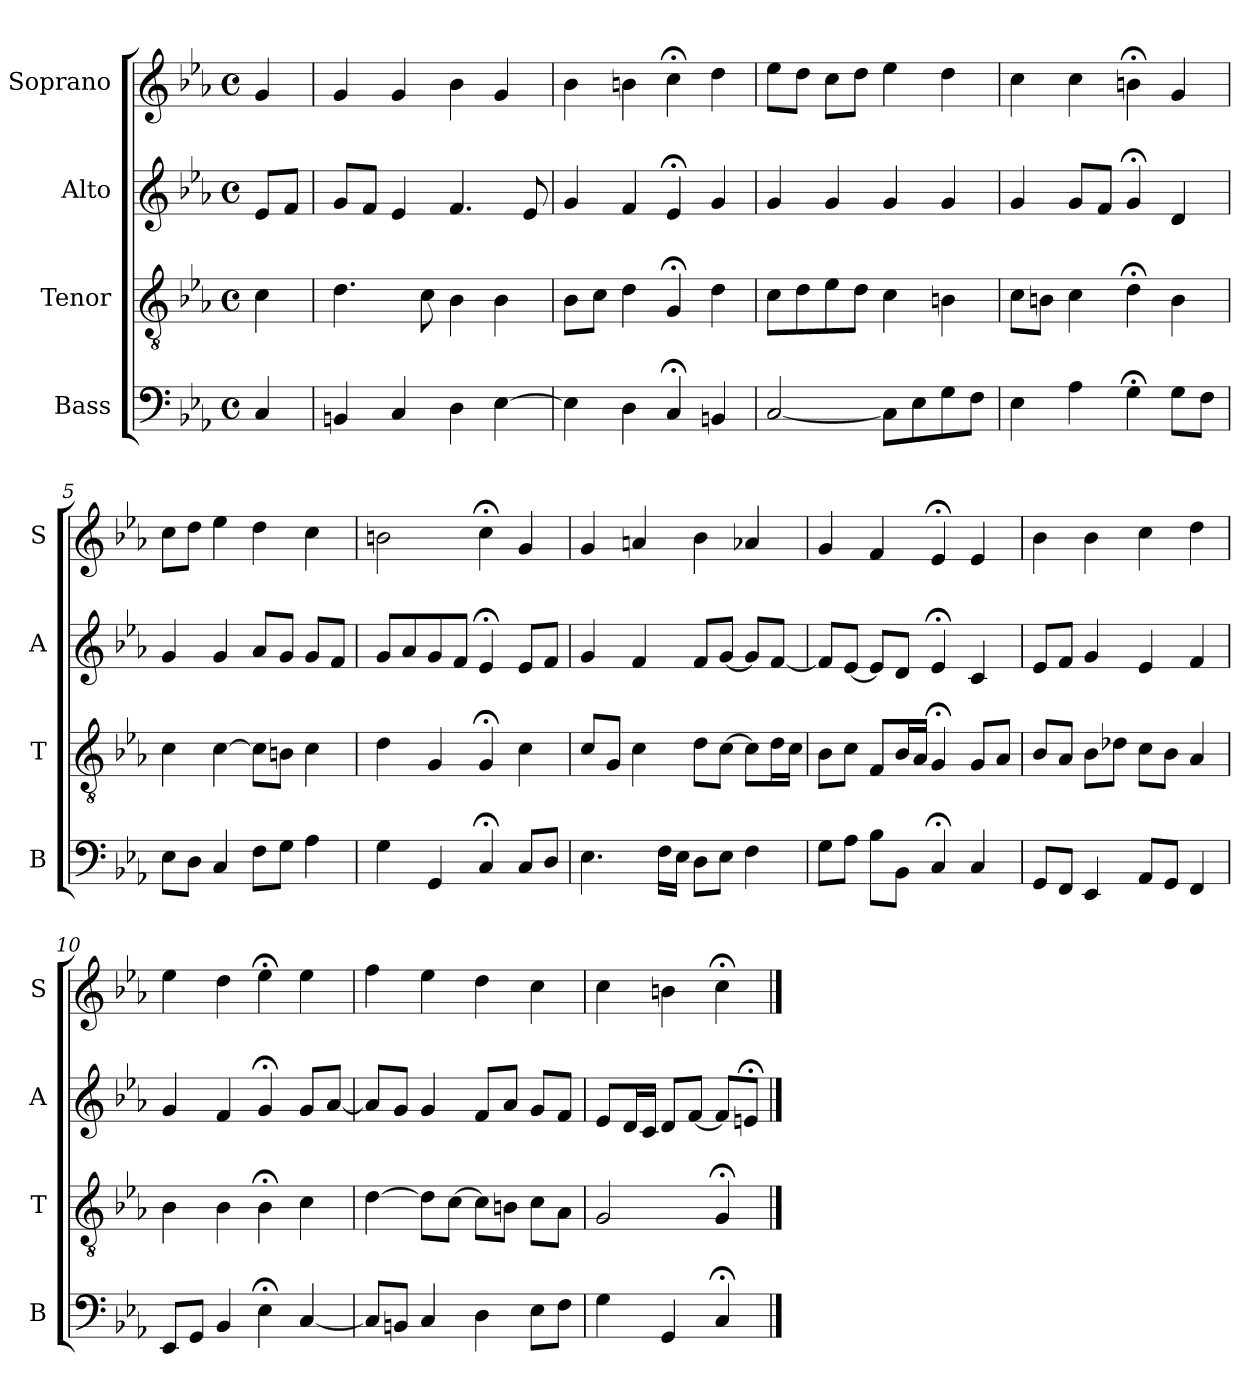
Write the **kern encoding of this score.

**kern	**kern	**kern	**kern
*part4	*part3	*part2	*part1
*staff4	*staff3	*staff2	*staff1
*I"Bass	*I"Tenor	*I"Alto	*I"Soprano
*I'B	*I'T	*I'A	*I'S
*clefF4	*clefGv2	*clefG2	*clefG2
*k[b-e-a-]	*k[b-e-a-]	*k[b-e-a-]	*k[b-e-a-]
*c:	*c:	*c:	*c:
*M4/4	*M4/4	*M4/4	*M4/4
*met(c)	*met(c)	*met(c)	*met(c)
*MM100	*MM100	*MM100	*MM100
=	=	=	=
4C	4c	8e-L	4g
.	.	8fJ	.
=1	=1	=1	=1
4BBn	4.d	8gL	4g
.	.	8fJ	.
4C	.	4e-	4g
.	8c	.	.
4D	4B-	4.f	4b-
[4E-	4B-	.	4g
.	.	8e-	.
=2	=2	=2	=2
4E-]	8B-L	4g	4b-
.	8cJ	.	.
4D	4d	4f	4bn
4C;<	4G;<	4e-;<i	4cc;<i
4BBn	4d	4gi	4ddi
=3	=3	=3	=3
[2C	8cL	4g	8ee-L
.	8d	.	8ddJ
.	8e-	4g	8ccL
.	8dJ	.	8ddJ
8CL]	4c	4g	4ee-
8E-	.	.	.
8G	4Bn	4g	4dd
8FJ	.	.	.
=4	=4	=4	=4
4E-	8cL	4g	4cc
.	8BnJ	.	.
4A-	4c	8gL	4cc
.	.	8fJ	.
4G;<	4d;<	4g;<	4bn;<
8GL	4Bi	4di	4g
8FJ	.	.	.
=5	=5	=5	=5
8E-L	4ci	4gi	8ccL
8DJ	.	.	8ddJ
4C	[4c	4g	4ee-
8FL	8cL]	8a-L	4dd
8GJ	8BnJ	8gJ	.
4A-	4c	8gL	4cc
.	.	8fJ	.
=6	=6	=6	=6
4G	4d	8gL	2bn
.	.	8a-	.
4GG	4G	8g	.
.	.	8fJ	.
4C;<	4G;<	4e-;<	4cc;<
8CL	4c	8e-L	4g
8DJ	.	8fJ	.
=7	=7	=7	=7
4.E-	8cL	4g	4g
.	8GJ	.	.
.	4c	4f	4an
16FLL	.	.	.
16E-JJ	.	.	.
8DL	8dL	8fL	4b-
8E-J	[8cJ	[8gJ	.
4F	8cL]	8gL]	4a-X
.	16dL	[8fJ	.
.	16cJJ	.	.
=8	=8	=8	=8
8GL	8B-L	8fL]	4g
8A-J	8cJ	[8e-J	.
8B-L	8FL	8e-L]	4f
8BB-J	16B-L	8dJ	.
.	16A-JJ	.	.
4C;<	4G;<	4e-;<	4e-;<i
4C	8GL	4ci	4e-i
.	8A-J	.	.
=9	=9	=9	=9
8GGL	8B-L	8e-iL	4b-i
8FFJ	8A-J	8fJ	.
4EE-	8B-L	4g	4b-
.	8d-XJ	.	.
8AA-L	8cL	4e-	4cc
8GGJ	8B-J	.	.
4FF	4A-	4f	4dd
=10	=10	=10	=10
8EE-L	4B-	4g	4ee-
8GGJ	.	.	.
4BB-	4B-	4f	4dd
4E-;<	4B-;<	4g;<	4ee-;<
[4C	4c	8gL	4ee-
.	.	[8a-J	.
=11	=11	=11	=11
8CL]	[4d	8a-L]	4ff
8BBnJ	.	8gJ	.
4C	8dL]	4g	4ee-
.	[8cJ	.	.
4D	8cL]	8fL	4dd
.	8BnJ	8a-J	.
8E-L	8cL	8gL	4cc
8FJ	8A-J	8fJ	.
=12	=12	=12	=12
4G	2G	8e-L	4cc
.	.	16dL	.
.	.	16cJJ	.
4GG	.	8dL	4bn
.	.	[8fJ	.
4C;<	4G;<	8fL]	4cc;<
.	.	8en;<J	.
==	==	==	==
*-	*-	*-	*-
